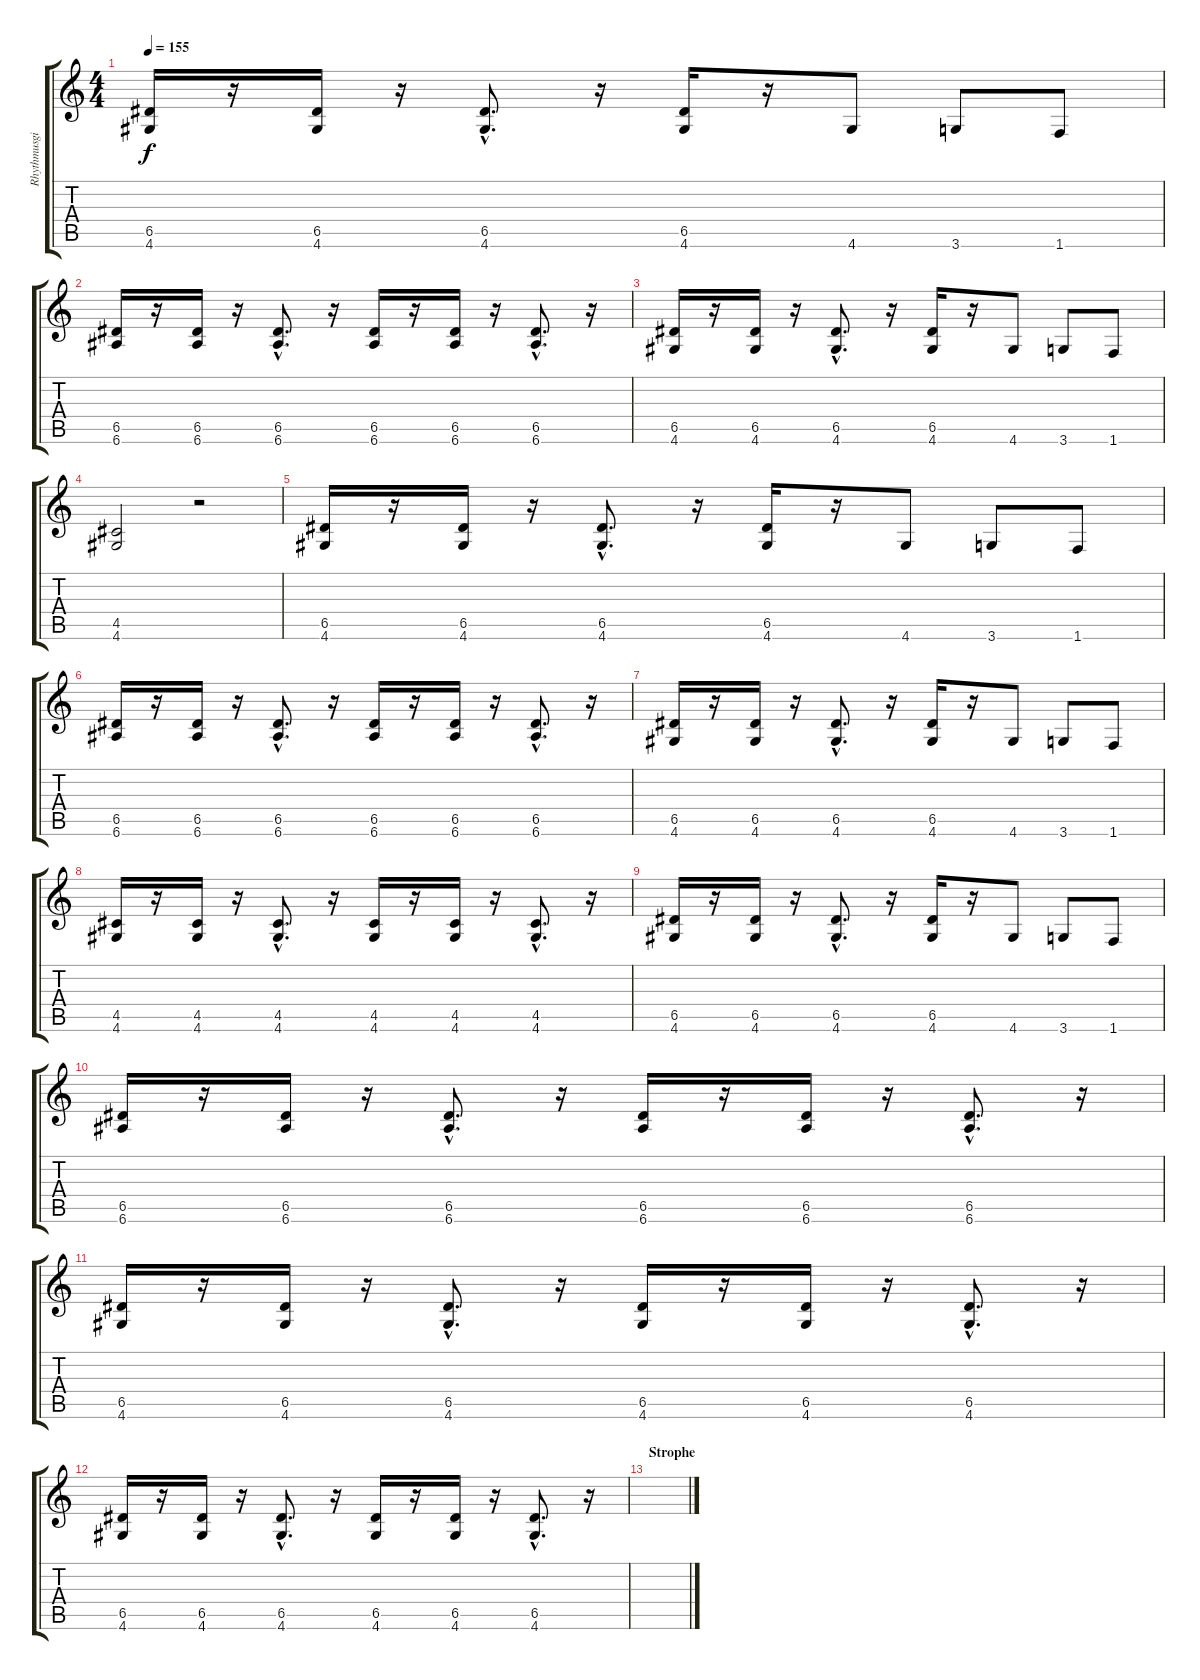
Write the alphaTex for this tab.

\track ("Rhythmusgitarre" "Rhythmusgi") {instrument distortionguitar}
\staff {score tabs}
\tuning (E4 B3 G3 D3 A2 E2) {hide}
\ts (4 4)
\tempo 155
\clef g2
\ks c
(6.5 4.6).16{dy f} r.16 (6.5 4.6).16 r.16 (6.5{hac} 4.6{hac}).8{d} r.16 (6.5 4.6).16 r.16 4.6.8 3.6.8 1.6.8 |
(6.5 6.6).16 r.16 (6.5 6.6).16 r.16 (6.5{hac} 6.6{hac}).8{d} r.16 (6.5 6.6).16 r.16 (6.5 6.6).16 r.16 (6.5{hac} 6.6{hac}).8{d} r.16 |
(6.5 4.6).16 r.16 (6.5 4.6).16 r.16 (6.5{hac} 4.6{hac}).8{d} r.16 (6.5 4.6).16 r.16 4.6.8 3.6.8 1.6.8 |
(4.5 4.6).2 r.2 |
(6.5 4.6).16 r.16 (6.5 4.6).16 r.16 (6.5{hac} 4.6{hac}).8{d} r.16 (6.5 4.6).16 r.16 4.6.8 3.6.8 1.6.8 |
(6.5 6.6).16 r.16 (6.5 6.6).16 r.16 (6.5{hac} 6.6{hac}).8{d} r.16 (6.5 6.6).16 r.16 (6.5 6.6).16 r.16 (6.5{hac} 6.6{hac}).8{d} r.16 |
(6.5 4.6).16 r.16 (6.5 4.6).16 r.16 (6.5{hac} 4.6{hac}).8{d} r.16 (6.5 4.6).16 r.16 4.6.8 3.6.8 1.6.8 |
(4.5 4.6).16 r.16 (4.5 4.6).16 r.16 (4.5{hac} 4.6{hac}).8{d} r.16 (4.5 4.6).16 r.16 (4.5 4.6).16 r.16 (4.5{hac} 4.6{hac}).8{d} r.16 |
(6.5 4.6).16 r.16 (6.5 4.6).16 r.16 (6.5{hac} 4.6{hac}).8{d} r.16 (6.5 4.6).16 r.16 4.6.8 3.6.8 1.6.8 |
(6.5 6.6).16 r.16 (6.5 6.6).16 r.16 (6.5{hac} 6.6{hac}).8{d} r.16 (6.5 6.6).16 r.16 (6.5 6.6).16 r.16 (6.5{hac} 6.6{hac}).8{d} r.16 |
(6.5 4.6).16 r.16 (6.5 4.6).16 r.16 (6.5{hac} 4.6{hac}).8{d} r.16 (6.5 4.6).16 r.16 (6.5 4.6).16 r.16 (6.5{hac} 4.6{hac}).8{d} r.16 |
(6.5 4.6).16 r.16 (6.5 4.6).16 r.16 (6.5{hac} 4.6{hac}).8{d} r.16 (6.5 4.6).16 r.16 (6.5 4.6).16 r.16 (6.5{hac} 4.6{hac}).8{d} r.16 |
\section ("" "Strophe")
